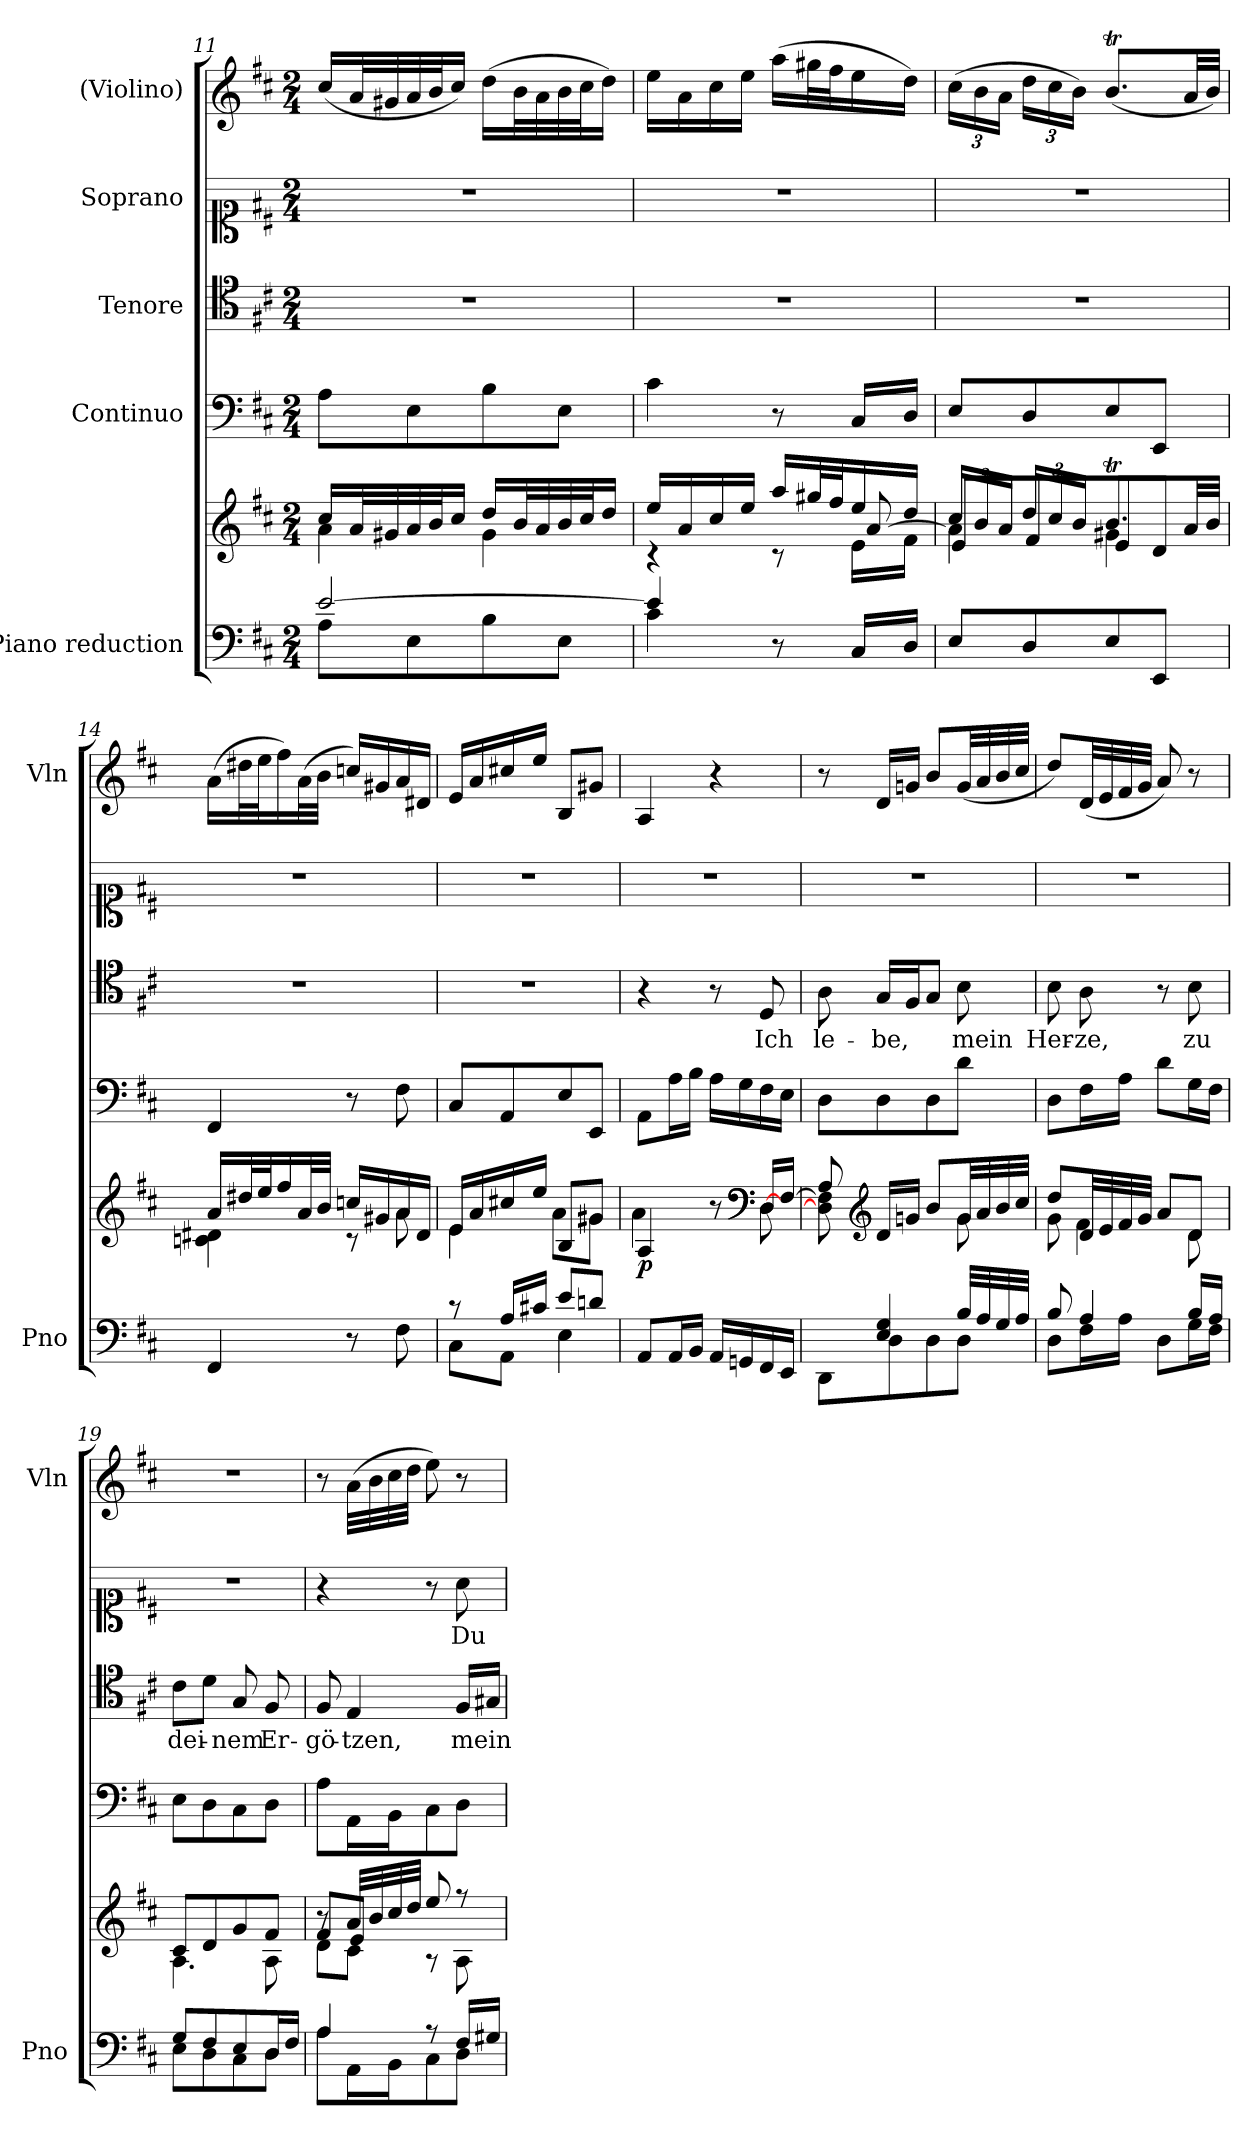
**kern	**kern	**dynam	**kern	**dynam	**kern	**text	**kern	**text	**kern	**dynam
*part5	*part5	*part5	*part4	*part4	*part3	*part3	*part2	*part2	*part1	*part1
*staff6	*staff5	*staff5/6	*staff4	*staff4	*staff3	*staff3	*staff2	*staff2	*staff1	*staff1
*I"Piano reduction	*	*	*I"Continuo	*	*I"Tenore	*	*I"Soprano	*	*I"(Violino)	*
*I'Pno	*	*	*	*	*	*	*	*	*I'Vln	*
*clefF4	*clefG2	*	*clefF4	*	*clefC4	*	*clefC1	*	*clefG2	*
*k[f#c#]	*k[f#c#]	*	*k[f#c#]	*	*k[f#c#]	*	*k[f#c#]	*	*k[f#c#]	*
*M2/4	*M2/4	*	*M2/4	*	*M2/4	*	*M2/4	*	*M2/4	*
=11	=11	=11	=11	=11	=11	=11	=11	=11	=11	=11
*^	*^	*	*	*	*	*	*	*	*	*
[2e/	8A\L	16cc#/LL	4a\	.	8A\L	.	2r	.	2r	.	(16cc#/LL	.
.	.	32a/L	.	.	.	.	.	.	.	.	32a/L	.
.	.	32g#X/	.	.	.	.	.	.	.	.	32g#X/	.
.	8E\	32a/	.	.	8E\	.	.	.	.	.	32a/	.
.	.	32b/J	.	.	.	.	.	.	.	.	32b/J	.
.	.	16cc#/JJ	.	.	.	.	.	.	.	.	16cc#/JJ)	.
.	8B\	16dd/LL	4g#\	.	8B\	.	.	.	.	.	(16dd\LL	.
.	.	32b/L	.	.	.	.	.	.	.	.	32b\L	.
.	.	32a/	.	.	.	.	.	.	.	.	32a\	.
.	8E\J	32b/	.	.	8E\J	.	.	.	.	.	32b\	.
.	.	32cc#/J	.	.	.	.	.	.	.	.	32cc#\J	.
.	.	16dd/JJ	.	.	.	.	.	.	.	.	16dd\JJ)	.
=12	=12	=12	=12	=12	=12	=12	=12	=12	=12	=12	=12	=12
*	*	*	*^	*	*	*	*	*	*	*	*	*
4e/]	4c#\	16ee/LL	4r	4.ryy	.	4c#\	.	2r	.	2r	.	16ee\LL	.
.	.	16a/	.	.	.	.	.	.	.	.	.	16a\	.
.	.	16cc#/	.	.	.	.	.	.	.	.	.	16cc#\	.
.	.	16ee/JJ	.	.	.	.	.	.	.	.	.	16ee\JJ	.
8r	8ryy	16aa/LL	8r	.	.	8r	.	.	.	.	.	(16aa\LL	.
.	.	32gg#X/L	.	.	.	.	.	.	.	.	.	32gg#X\L	.
.	.	32ff#/J	.	.	.	.	.	.	.	.	.	32ff#\J	.
8ryy	16C#/LL	16ee/	16e\LL	[>8a/	.	16C#/LL	.	.	.	.	.	16ee\	.
.	16D/JJ	16dd/JJ	16f#\JJ	.	.	16D/JJ	.	.	.	.	.	16dd\JJ)	.
*v	*v	*	*	*	*	*	*	*	*	*	*	*	*
=13	=13	=13	=13	=13	=13	=13	=13	=13	=13	=13	=13	=13
*	*Xbrackettup	*	*	*	*	*	*	*	*	*	*	*
8E/L	24cc#/LL	4a\]	8e/L	.	8E/L	.	2r	.	2r	.	(24cc#\LL	.
.	24b/	.	.	.	.	.	.	.	.	.	24b\	.
.	24a/JJ	.	.	.	.	.	.	.	.	.	24a\JJ	.
8D/	24dd/LL	.	8f#/	.	8D/	.	.	.	.	.	24dd\LL	.
.	24cc#/	.	.	.	.	.	.	.	.	.	24cc#\	.
.	24b/JJ	.	.	.	.	.	.	.	.	.	24b\JJ)	.
8E/	8.bT/L	4g#X\	8e/	.	8E/	.	.	.	.	.	(8.bT/L	.
8EE/J	.	.	8d/J	.	8EE/J	.	.	.	.	.	.	.
.	32a/LL	.	.	.	.	.	.	.	.	.	32a/LL	.
.	32b/JJJ	.	.	.	.	.	.	.	.	.	32b/JJJ)	.
*	*	*v	*v	*	*	*	*	*	*	*	*	*
!!LO:PB:g=z
=14	=14	=14	=14	=14	=14	=14	=14	=14	=14	=14	=14
4FF#/	16a/LL	4cn\ 4d#X\	.	4FF#/	.	2r	.	2r	.	(16a\LL	.
.	32dd#X/L	.	.	.	.	.	.	.	.	32dd#X\L	.
.	32ee/J	.	.	.	.	.	.	.	.	32ee\J	.
.	16ff#/	.	.	.	.	.	.	.	.	16ff#\)	.
.	32a/L	.	.	.	.	.	.	.	.	(32a\L	.
.	32b/JJJ	.	.	.	.	.	.	.	.	32b\JJJ	.
8r	16ccn/LL	8r	.	8r	.	.	.	.	.	16ccn/LL)	.
.	16g#X/	.	.	.	.	.	.	.	.	16g#X/	.
8F#\	16a/	8a\	.	8F#\	.	.	.	.	.	16a/	.
.	16d#/JJ	.	.	.	.	.	.	.	.	16d#X/JJ	.
=15	=15	=15	=15	=15	=15	=15	=15	=15	=15	=15	=15
*^	*	*	*	*	*	*	*	*	*	*	*
8r	8C#\L	16e/LL	4e\	.	8C#/L	.	2r	.	2r	.	16e/LL	.
.	.	16a/	.	.	.	.	.	.	.	.	16a/	.
16A/LL	8AA\J	16cc#X/	.	.	8AA/	.	.	.	.	.	16cc#X/	.
16c#X/JJ	.	16ee/JJ	.	.	.	.	.	.	.	.	16ee/JJ	.
8e/L	4E\	8B/L	8a\L	.	8E/	.	.	.	.	.	8B/L	.
8dn/J	.	8g#X/J	8g#\J	.	8EE/J	.	.	.	.	.	8g#X/J	.
*v	*v	*	*	*	*	*	*	*	*	*	*	*
=16	=16	=16	=16	=16	=16	=16	=16	=16	=16	=16	=16
!	!	!	!LO:DY:b	!	!	!	!	!	!	!	!
8AA/L	4A/	4a\	p	8AA\L	.	4r	.	2r	.	4A/	.
16AA/L	.	.	.	16A\L	.	.	.	.	.	.	.
16BB/JJ	.	.	.	16B\JJ	.	.	.	.	.	.	.
16AA/LL	8r	8ryy	.	16A\LL	.	8r	.	.	.	4r	.
16GGn/	.	.	.	16G\	.	.	.	.	.	.	.
*	*clefF4	*	*	*	*	*	*	*	*	*	*
!	!	!	!	!	!	!	!LO:LY:b	!	!	!	!
16FF#/	[<16D/LL	8D\	.	16F#\	.	8D/	Ich	.	.	.	.
16EE/JJ	[<16F#/JJ	.	.	16E\JJ	.	.	.	.	.	.	.
=17	=17	=17	=17	=17	=17	=17	=17	=17	=17	=17	=17
*^	*	*	*	*	*	*	*	*	*	*	*
!	!	!	!	!	!	!LO:DY:a	!	!LO:LY:b	!	!	!	!
8ryy	8DD\L	8A/	8D\] 8F#\]	.	8D\L	other-dynamics	8A\	le-	2r	.	8r	.
*	*	*clefG2	*	*	*	*	*	*	*	*	*	*
!	!	!	!	!	!	!	!	!LO:LY:b	!	!	!	!LO:DY:b
4E/ 4G/	8D\	16d/LL	4ryy	.	8D\	.	16G/LL	-be,	.	.	16d/LL	other-dynamics
.	.	16gn/JJ	.	.	.	.	16F#/J	.	.	.	16gn/JJ	.
.	8D\	8b/L	.	.	8D\	.	8G/J	.	.	.	8b/L	.
!	!	!	!	!	!	!	!	!LO:LY:b	!	!	!	!
32B/LLL	8D\J	32g/LL	8g\	.	8d\J	.	8B\	mein	.	.	(32g/LL	.
32A/	.	32a/	.	.	.	.	.	.	.	.	32a/	.
32G/	.	32b/	.	.	.	.	.	.	.	.	32b/	.
32A/JJJ	.	32cc#/JJJ	.	.	.	.	.	.	.	.	32cc#/JJJ	.
=18	=18	=18	=18	=18	=18	=18	=18	=18	=18	=18	=18	=18
!	!	!	!	!	!	!	!	!LO:LY:b	!	!	!	!
8B/	8D\L	8dd/L	8g\	.	8D\L	.	8B\	Her-	2r	.	8dd/L)	.
!	!	!	!	!	!	!	!	!LO:LY:b	!	!	!	!
4A/	16F#\L	32d/LL	4f#\	.	16F#\L	.	8A\	-ze,	.	.	(32d/LL	.
.	.	32e/	.	.	.	.	.	.	.	.	32e/	.
.	16A\JJ	32f#/	.	.	16A\JJ	.	.	.	.	.	32f#/	.
.	.	32g/JJJ	.	.	.	.	.	.	.	.	32g/JJJ	.
.	8D\L	8a/L	.	.	8d\L	.	8r	.	.	.	8a/)	.
!	!	!	!	!	!	!	!	!LO:LY:b	!	!	!	!
16B/LL	16G\L	8d/J	8d\	.	16G\L	.	8B\	zu	.	.	8r	.
16A/JJ	16F#\JJ	.	.	.	16F#\JJ	.	.	.	.	.	.	.
=19	=19	=19	=19	=19	=19	=19	=19	=19	=19	=19	=19	=19
!	!	!	!	!	!	!	!	!LO:LY:b	!	!	!	!
8G/L	8E\L	8c#/L	4.A\	.	8E\L	.	8c#\L	dei-	2r	.	2r	.
8F#/	8D\	8d/	.	.	8D\	.	8d\J	.	.	.	.	.
!	!	!	!	!	!	!	!	!LO:LY:b	!	!	!	!
8E/	8C#\	8g/	.	.	8C#\	.	8G/	-nem	.	.	.	.
!	!	!	!	!	!	!	!	!LO:LY:b	!	!	!	!
16D/L	8D\J	8f#/J	8A\	.	8D\J	.	8F#/	Er-	.	.	.	.
16F#/JJ	.	.	.	.	.	.	.	.	.	.	.	.
=20	=20	=20	=20	=20	=20	=20	=20	=20	=20	=20	=20	=20
*	*	*	*^	*	*	*	*	*	*	*	*	*
!	!	!	!	!	!	!	!	!	!LO:LY:b	!	!	!	!
4A/	8A\L	8r	8d\L	8f#/L	.	8A\L	.	8F#/	-gö-	4r	.	8r	.
!	!	!	!	!	!	!	!	!	!LO:LY:b	!	!	!	!
.	16AA\L	32a/LLL	8c#\J	8e/J	.	16AA\L	.	4E/	-tzen,	.	.	(32a\LLL	.
.	.	32b/	.	.	.	.	.	.	.	.	.	32b\	.
.	16BB\J	32cc#/	.	.	.	16BB\J	.	.	.	.	.	32cc#\	.
.	.	32dd/JJJ	.	.	.	.	.	.	.	.	.	32dd\JJJ	.
8r	8C#\	8ee/	8r	4ryy	.	8C#\	.	.	.	8r	.	8ee\)	.
!	!	!	!	!	!	!	!	!	!LO:LY:b	!	!LO:LY:b	!	!
16F#/LL	8D\J	8r	8A\	.	.	8D\J	.	16F#/LL	mein	8a\	Du	8r	.
16G#X/JJ	.	.	.	.	.	.	.	16G#X/JJ	.	.	.	.	.
*v	*v	*	*	*	*	*	*	*	*	*	*	*	*
*	*v	*v	*v	*	*	*	*	*	*	*	*	*
=	=	=	=	=	=	=	=	=	=	=
*-	*-	*-	*-	*-	*-	*-	*-	*-	*-	*-
